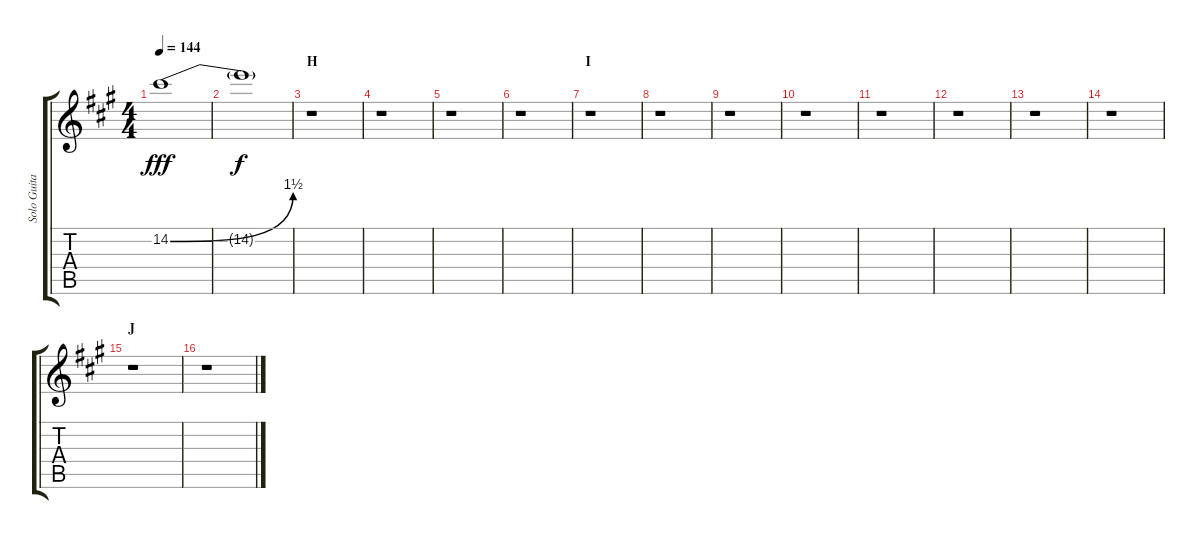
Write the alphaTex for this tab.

\track ("Solo Guitar" "Solo Guita") {instrument overdrivenguitar}
\staff {score tabs}
\tuning (E4 B3 G3 D3 A2 E2) {hide}
\ts (4 4)
\tempo 144
\clef g2
\ks a
14.2{be (bend 0 0 60 6)}.1{dy fff} |
14.2{t}.1{dy f} |
\section ("" "H")
r.1 |
r.1 |
r.1 |
r.1 |
\section ("" "I")
r.1 |
r.1 |
r.1 |
r.1 |
r.1 |
r.1 |
r.1 |
r.1 |
\section ("" "J")
r.1 |
r.1
